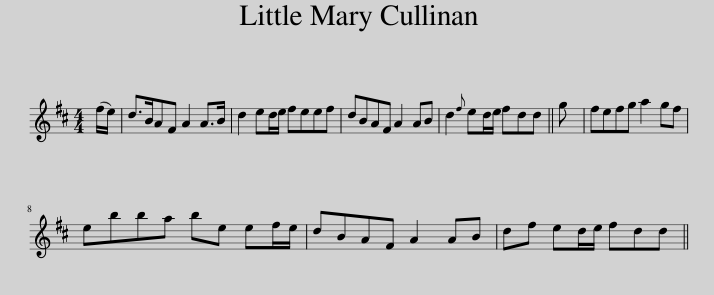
X:1
L:1/8
M:4/4
I:linebreak $
K:D
V:1 treble
V:1
 (f/e/) | d>BAF A2 A>B | d2 ed/e/ feef | dBAF A2 AB | d2{f} ed/e/ fdd || %5
 g | fefg a2 gf |$ ebba be ef/e/ | dBAF A2 AB | df ed/e/ fdd || %10
